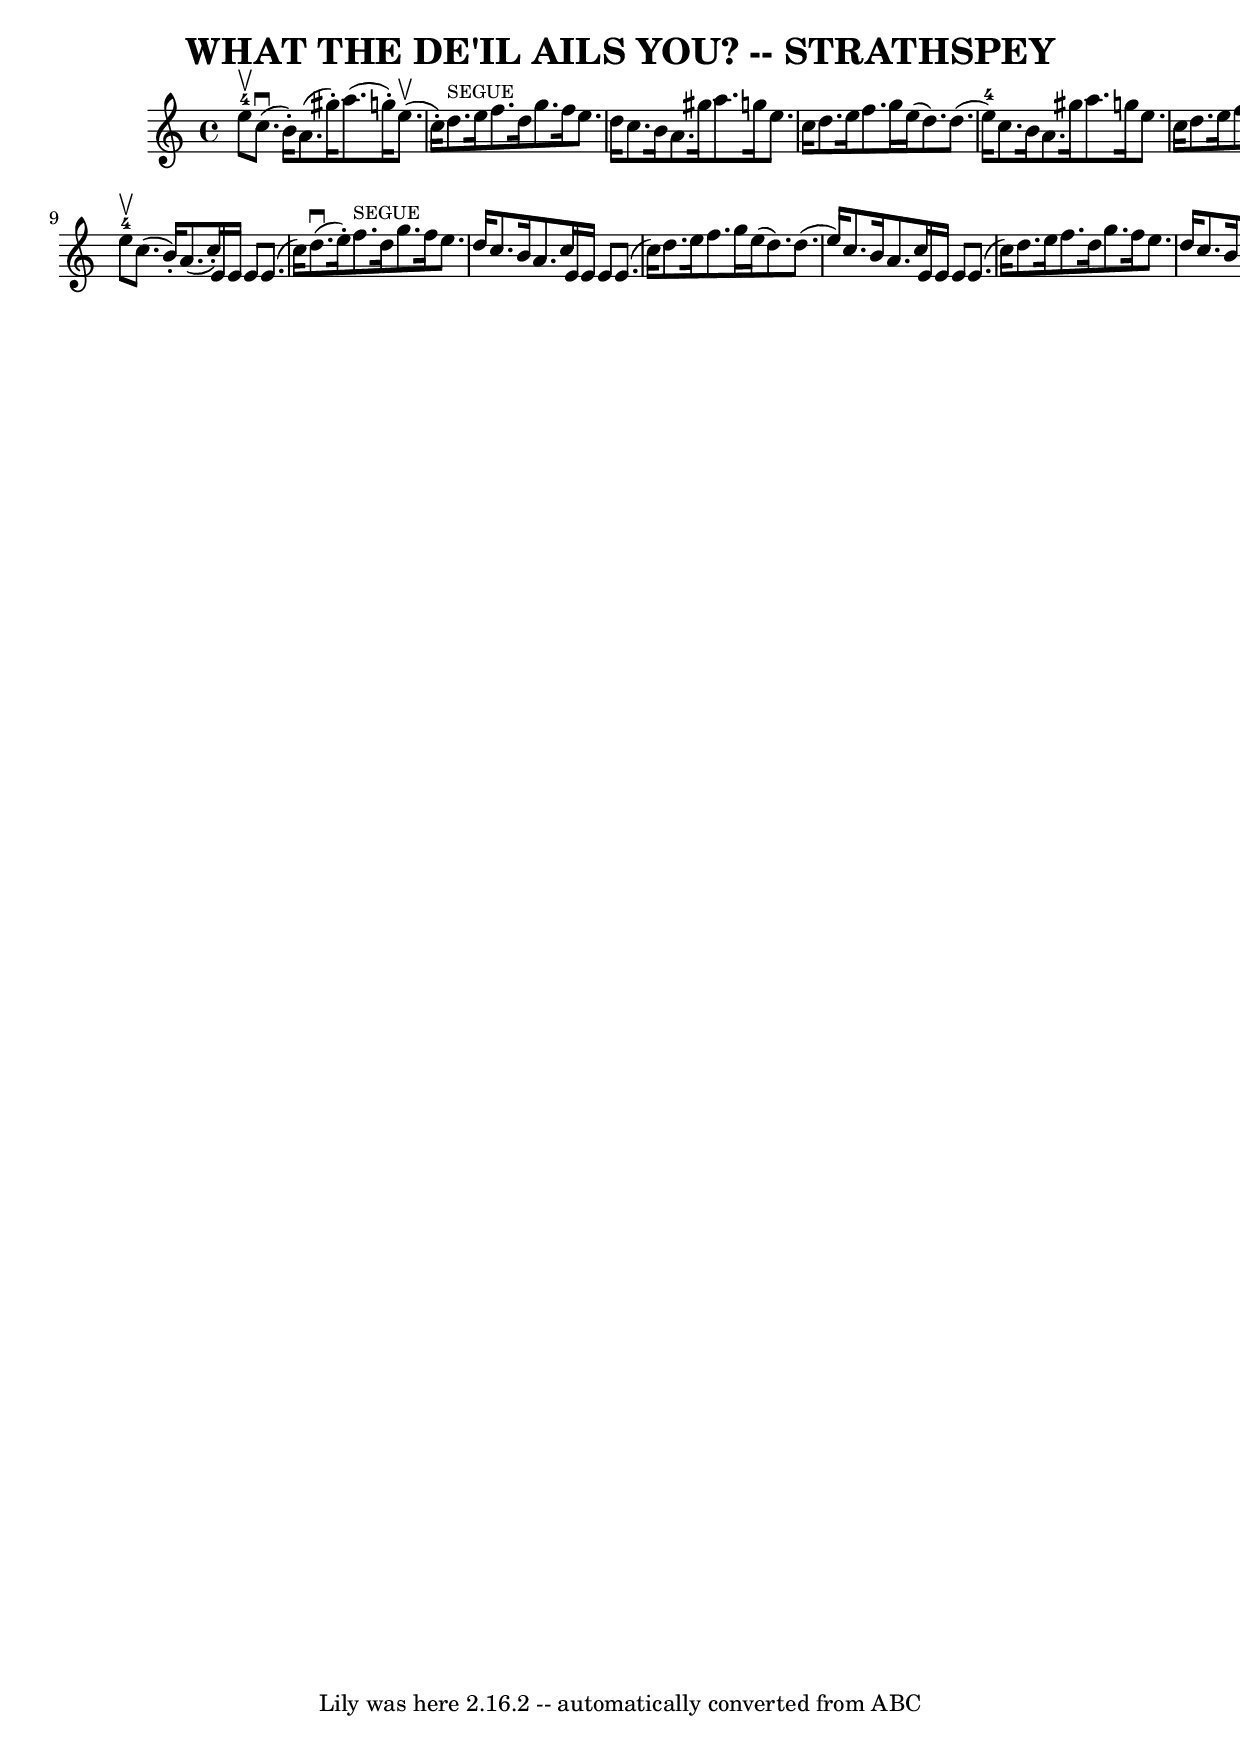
\version "2.16.2"
\include "Mammoth.ily"
\header {
  %% book = "Ryan's Mammoth Collection of Fiddle Tunes"
  composer = ""
  crossRefNumber = "1"
  footnotes = ""
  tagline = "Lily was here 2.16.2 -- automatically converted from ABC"
  title = "WHAT THE DE'IL AILS YOU? -- STRATHSPEY"

}
voicedefault =  {


  \override Staff.TimeSignature #'style = #'C
  \time 4/4 
  \key a \minor e''8-4^\upbow   |
  c''8. (^\downbow 
  b'16 -.) a'8. (gis''16 -.) a''8. (g''!16 -.) e''8. 
  (^\upbow c''16 -.)   |
  d''8.^\segue e''16 f''8. d''16  
  g''8. f''16 e''8. d''16    |
  c''8. b'16 a'8.    
  gis''16 a''8. g''!16 e''8. c''16    |
  d''8. e''16    
  f''8. g''16 e''16 (d''8.) d''8. (e''16-4)   |
  
  c''8. b'16 a'8. gis''16 a''8. g''!16 e''8. c''16    
  |
  d''8. e''16 f''8. d''16 g''8. f''16 e''8. d''16 
  |
  c''8. b'16 a'8. gis''16 a''8. g''!16 e''8.    
  c''16    |
  d''8. e''16 f''8. g''16 e''16 (c''8.)   
  c''8    \bar "|." e''8-4^\upbow   |
  c''8. (b'16 -.)   
  a'8. (c''16 -.) e'16 e'16 e'8 e'8. (c''16)   |
  
  d''8. (^\downbow e''16 -.) f''8.^\segue d''16 g''8. f''16    
  e''8. d''16    |
  c''8. b'16 a'8. c''16 e'16 e'16   
  e'8 e'8. (c''16)   |
  d''8. e''16 f''8. g''16    
  e''16 (d''8.) d''8. (e''16)   |
  c''8. b'16 a'8.  
  c''16 e'16 e'16 e'8 e'8. (c''16)   |
  d''8.    
  e''16 f''8. d''16 g''8. f''16 e''8. d''16    |
  
  c''8. b'16 a'8. c''16 e'16 e'16 e'8 e'8. (c''16)   
  |
  d''8. e''16 f''8. g''16 e''16 (c''8.) c''8    
  \bar "|."   

}

\score{
  <<

    \context Staff="default"
    {
      \voicedefault 
      
    }

  >>
  \layout {
    
  }
  \midi {
  }

}
